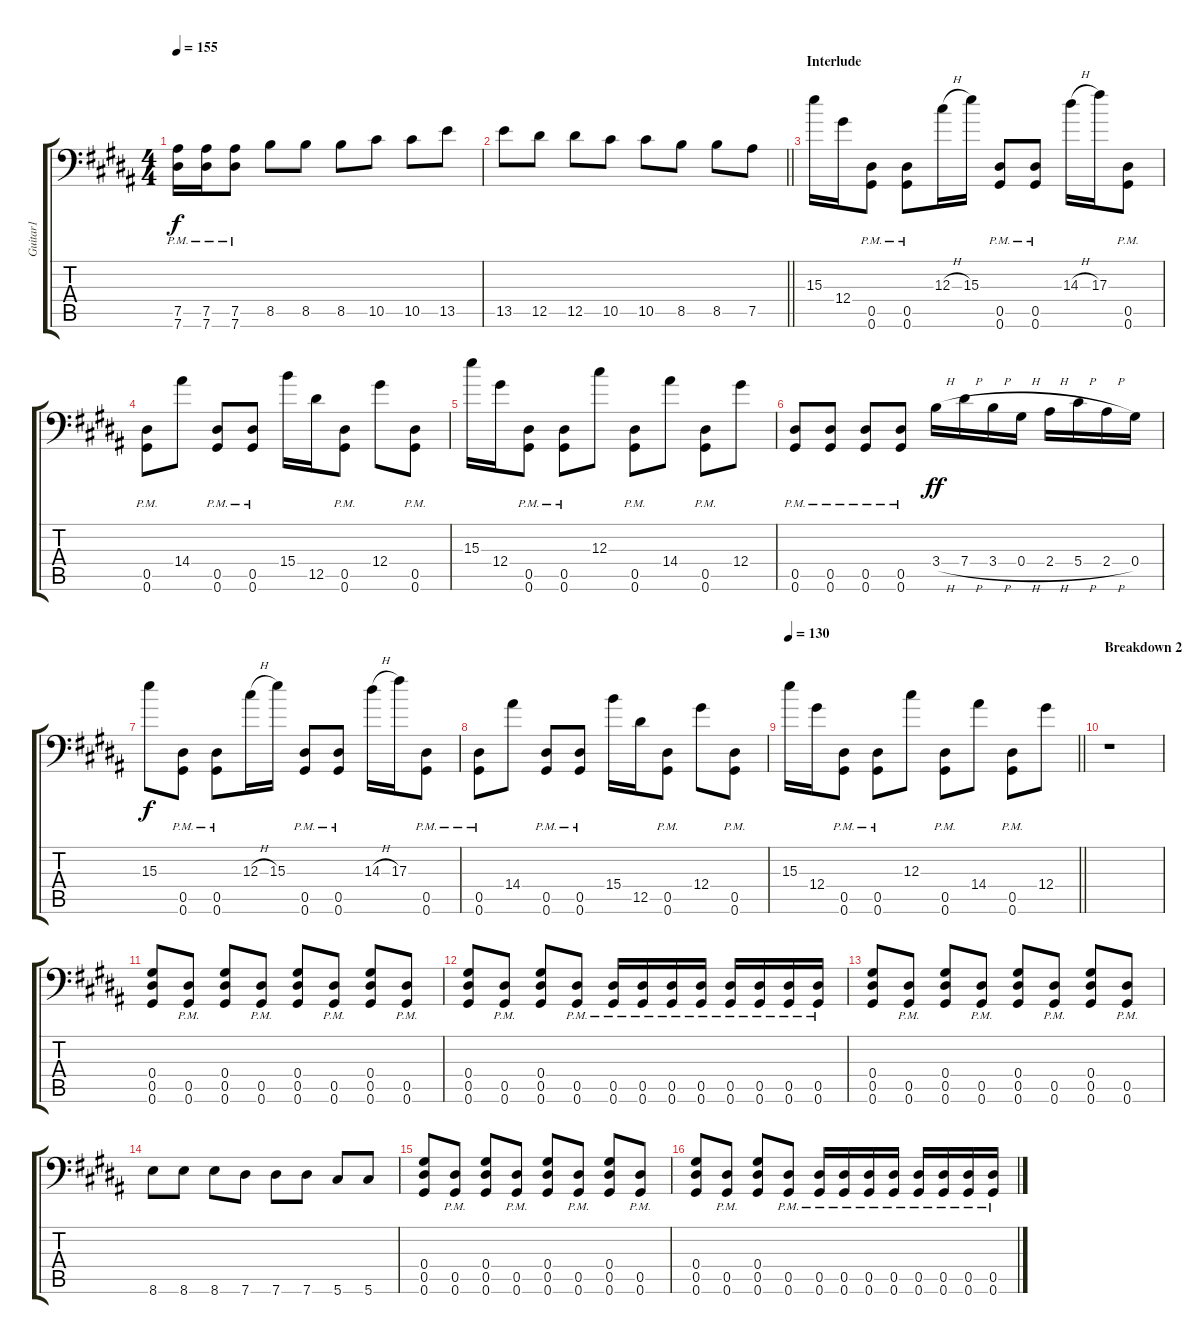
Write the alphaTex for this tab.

\track ("Guitar1" "Guitar1") {instrument distortionguitar}
\staff {score tabs}
\tuning (Bb3 F3 Db3 Ab2 Eb2 Ab1) {hide}
\ts (4 4)
\tempo 155
\clef f4
\ks g#minor
(7.5{pm} 7.6{pm}).16{dy f} (7.5{pm} 7.6{pm}).16 (7.5{pm} 7.6{pm}).8 8.5.8 8.5.8 8.5.8 10.5.8 10.5.8 13.5.8 |
\barLineRight lightlight
13.5.8 12.5.8 12.5.8 10.5.8 10.5.8 8.5.8 8.5.8 7.5.8 |
\section ("" "Interlude")
15.3.16 12.4.16 (0.5{pm} 0.6{pm}).8 (0.5{pm} 0.6{pm}).8 12.3{h}.16 15.3.16 (0.5{pm} 0.6{pm}).8 (0.5{pm} 0.6{pm}).8 14.3{h}.16 17.3.16 (0.5{pm} 0.6{pm}).8 |
(0.5{pm} 0.6{pm}).8 14.4.8 (0.5{pm} 0.6{pm}).8 (0.5{pm} 0.6{pm}).8 15.4.16 12.5.16 (0.5{pm} 0.6{pm}).8 12.4.8 (0.5{pm} 0.6{pm}).8 |
15.3.16 12.4.16 (0.5{pm} 0.6{pm}).8 (0.5{pm} 0.6{pm}).8 12.3.8 (0.5{pm} 0.6{pm}).8 14.4.8 (0.5{pm} 0.6{pm}).8 12.4.8 |
(0.5{pm} 0.6{pm}).8 (0.5{pm} 0.6{pm}).8 (0.5{pm} 0.6{pm}).8 (0.5{pm} 0.6{pm}).8 3.4{h}.16{dy ff} 7.4{h}.16 3.4{h}.16 0.4{h}.16 2.4{h}.16 5.4{h}.16 2.4{h}.16 0.4.16 |
15.3.8{dy f} (0.5{pm} 0.6{pm}).8 (0.5{pm} 0.6{pm}).8 12.3{h}.16 15.3.16 (0.5{pm} 0.6{pm}).8 (0.5{pm} 0.6{pm}).8 14.3{h}.16 17.3.16 (0.5{pm} 0.6{pm}).8 |
(0.5{pm} 0.6{pm}).8 14.4.8 (0.5{pm} 0.6{pm}).8 (0.5{pm} 0.6{pm}).8 15.4.16 12.5.16 (0.5{pm} 0.6{pm}).8 12.4.8 (0.5{pm} 0.6{pm}).8 |
\tempo 130
\barLineRight lightlight
15.3.16 12.4.16 (0.5{pm} 0.6{pm}).8 (0.5{pm} 0.6{pm}).8 12.3.8 (0.5{pm} 0.6{pm}).8 14.4.8 (0.5{pm} 0.6{pm}).8 12.4.8 |
\section ("" "Breakdown 2")
r.1 |
(0.4 0.5 0.6).8 (0.5{pm} 0.6{pm}).8 (0.4 0.5 0.6).8 (0.5{pm} 0.6{pm}).8 (0.4 0.5 0.6).8 (0.5{pm} 0.6{pm}).8 (0.4 0.5 0.6).8 (0.5{pm} 0.6{pm}).8 |
(0.4 0.5 0.6).8 (0.5{pm} 0.6{pm}).8 (0.4 0.5 0.6).8 (0.5{pm} 0.6{pm}).8 (0.5{pm} 0.6{pm}).16 (0.5{pm} 0.6{pm}).16 (0.5{pm} 0.6{pm}).16 (0.5{pm} 0.6{pm}).16 (0.5{pm} 0.6{pm}).16 (0.5{pm} 0.6{pm}).16 (0.5{pm} 0.6{pm}).16 (0.5{pm} 0.6{pm}).16 |
(0.4 0.5 0.6).8 (0.5{pm} 0.6{pm}).8 (0.4 0.5 0.6).8 (0.5{pm} 0.6{pm}).8 (0.4 0.5 0.6).8 (0.5{pm} 0.6{pm}).8 (0.4 0.5 0.6).8 (0.5{pm} 0.6{pm}).8 |
8.6.8 8.6.8 8.6.8 7.6.8 7.6.8 7.6.8 5.6.8 5.6.8 |
(0.4 0.5 0.6).8 (0.5{pm} 0.6{pm}).8 (0.4 0.5 0.6).8 (0.5{pm} 0.6{pm}).8 (0.4 0.5 0.6).8 (0.5{pm} 0.6{pm}).8 (0.4 0.5 0.6).8 (0.5{pm} 0.6{pm}).8 |
(0.4 0.5 0.6).8 (0.5{pm} 0.6{pm}).8 (0.4 0.5 0.6).8 (0.5{pm} 0.6{pm}).8 (0.5{pm} 0.6{pm}).16 (0.5{pm} 0.6{pm}).16 (0.5{pm} 0.6{pm}).16 (0.5{pm} 0.6{pm}).16 (0.5{pm} 0.6{pm}).16 (0.5{pm} 0.6{pm}).16 (0.5{pm} 0.6{pm}).16 (0.5{pm} 0.6{pm}).16
